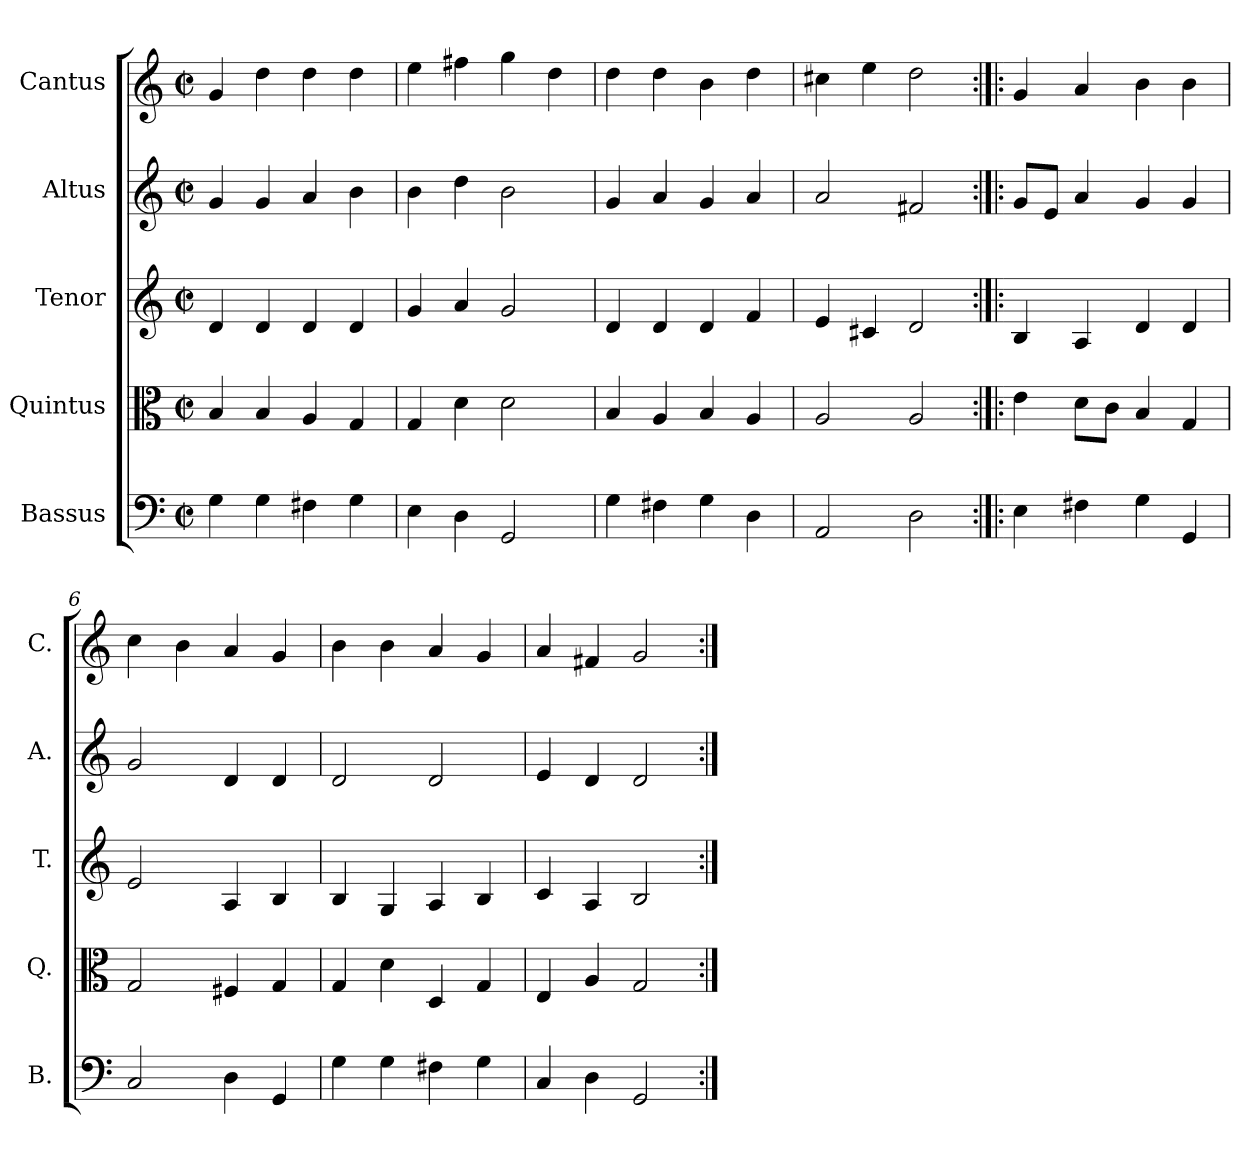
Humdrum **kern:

**kern	**kern	**kern	**kern	**kern
*part5	*part4	*part3	*part2	*part1
*staff5	*staff4	*staff3	*staff2	*staff1
*I"Bassus	*I"Quintus	*I"Tenor	*I"Altus	*I"Cantus
*I'B.	*I'Q.	*I'T.	*I'A.	*I'C.
*clefF4	*clefC3	*clefG2	*clefG2	*clefG2
*k[]	*k[]	*k[]	*k[]	*k[]
*M2/2	*M2/2	*M2/2	*M2/2	*M2/2
*met(c|)	*met(c|)	*met(c|)	*met(c|)	*met(c|)
=1	=1	=1	=1	=1
4G\	4B/	4d/	4g/	4g/
4G\	4B/	4d/	4g/	4dd\
4F#X\	4A/	4d/	4a/	4dd\
4G\	4G/	4d/	4b\	4dd\
=2	=2	=2	=2	=2
4E\	4G/	4g/	4b\	4ee\
4D\	4d\	4a/	4dd\	4ff#X\
2GG/	2d\	2g/	2b\	4gg\
.	.	.	.	4dd\
=3	=3	=3	=3	=3
4G\	4B/	4d/	4g/	4dd\
4F#X\	4A/	4d/	4a/	4dd\
4G\	4B/	4d/	4g/	4b\
4D\	4A/	4f/	4a/	4dd\
=4	=4	=4	=4	=4
2AA/	2A/	4e/	2a/	4cc#X\
.	.	4c#X/	.	4ee\
2D\	2A/	2d/	2f#X/	2dd\
=5:|!|:	=5:|!|:	=5:|!|:	=5:|!|:	=5:|!|:
4E\	4e\	4B/	8g/L	4g/
.	.	.	8e/J	.
4F#X\	8d\L	4A/	4a/	4a/
.	8c\J	.	.	.
4G\	4B/	4d/	4g/	4b\
4GG/	4G/	4d/	4g/	4b\
=6	=6	=6	=6	=6
2C/	2G/	2e/	2g/	4cc\
.	.	.	.	4b\
4D\	4F#X/	4A/	4d/	4a/
4GG/	4G/	4B/	4d/	4g/
=7	=7	=7	=7	=7
4G\	4G/	4B/	2d/	4b\
4G\	4d\	4G/	.	4b\
4F#X\	4D/	4A/	2d/	4a/
4G\	4G/	4B/	.	4g/
=8	=8	=8	=8	=8
4C/	4E/	4c/	4e/	4a/
4D\	4A/	4A/	4d/	4f#X/
2GG/	2G/	2B/	2d/	2g/
=:|!	=:|!	=:|!	=:|!	=:|!
*-	*-	*-	*-	*-
